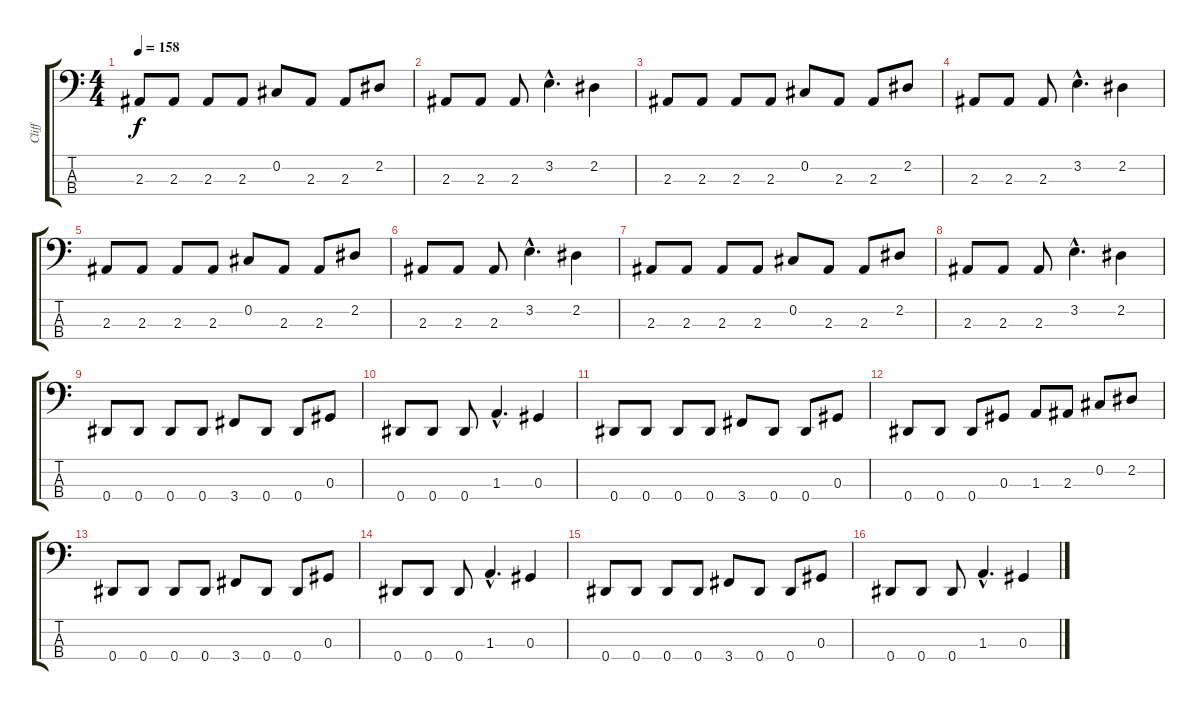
\track ("Cliff" "Cliff") {instrument electricbasspick}
\staff {score tabs}
\tuning (Gb2 Db2 Ab1 Eb1) {hide}
\ts (4 4)
\tempo 158
\clef f4
\ks c
2.3.8{dy f} 2.3.8 2.3.8 2.3.8 0.2.8 2.3.8 2.3.8 2.2.8 |
2.3.8 2.3.8 2.3.8 3.2{hac}.4{d} 2.2.4 |
2.3.8 2.3.8 2.3.8 2.3.8 0.2.8 2.3.8 2.3.8 2.2.8 |
2.3.8 2.3.8 2.3.8 3.2{hac}.4{d} 2.2.4 |
2.3.8 2.3.8 2.3.8 2.3.8 0.2.8 2.3.8 2.3.8 2.2.8 |
2.3.8 2.3.8 2.3.8 3.2{hac}.4{d} 2.2.4 |
2.3.8 2.3.8 2.3.8 2.3.8 0.2.8 2.3.8 2.3.8 2.2.8 |
2.3.8 2.3.8 2.3.8 3.2{hac}.4{d} 2.2.4 |
0.4.8 0.4.8 0.4.8 0.4.8 3.4.8 0.4.8 0.4.8 0.3.8 |
0.4.8 0.4.8 0.4.8 1.3{hac}.4{d} 0.3.4 |
0.4.8 0.4.8 0.4.8 0.4.8 3.4.8 0.4.8 0.4.8 0.3.8 |
0.4.8 0.4.8 0.4.8 0.3.8 1.3.8 2.3.8 0.2.8 2.2.8 |
0.4.8 0.4.8 0.4.8 0.4.8 3.4.8 0.4.8 0.4.8 0.3.8 |
0.4.8 0.4.8 0.4.8 1.3{hac}.4{d} 0.3.4 |
0.4.8 0.4.8 0.4.8 0.4.8 3.4.8 0.4.8 0.4.8 0.3.8 |
0.4.8 0.4.8 0.4.8 1.3{hac}.4{d} 0.3.4
